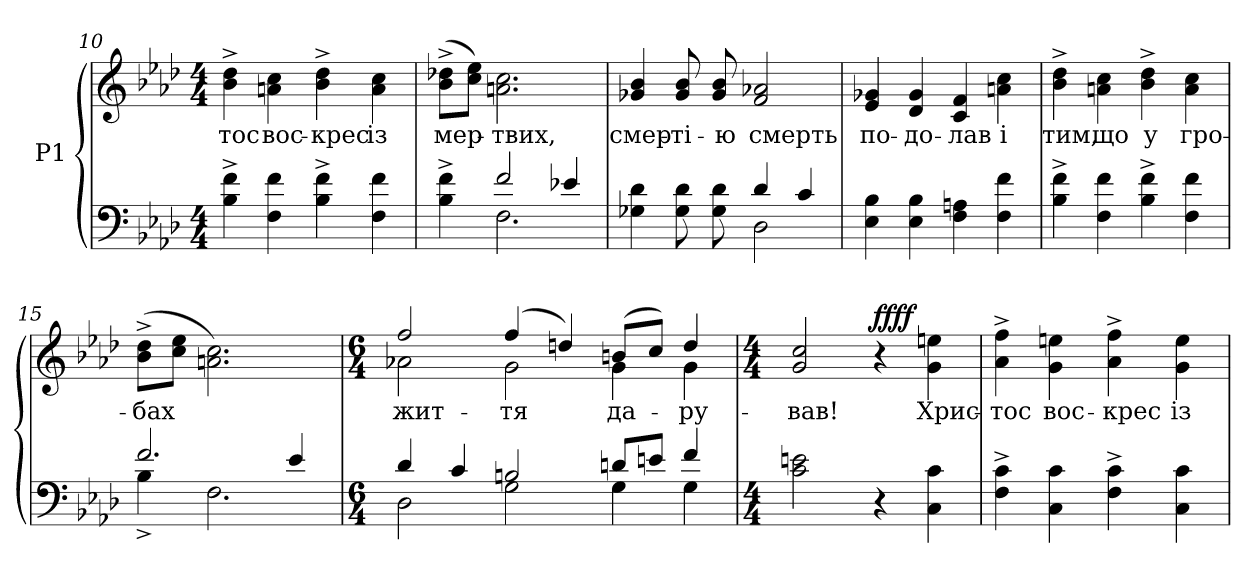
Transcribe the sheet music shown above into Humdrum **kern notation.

**kern	**kern	**text	**dynam
*part1	*part1	*part1	*part1
*staff2	*staff1	*staff1	*staff1/2
*I"P1	*	*	*
*clefF4	*clefG2	*	*
*k[b-e-a-d-]	*k[b-e-a-d-]	*	*
*A-:	*A-:	*	*
*M4/4	*M4/4	*	*
=10	=10	=10	=10
!	!	!LO:LY:b:color=#000000	!
4B-i\^ 4fi^	4b-i\^ 4dd-i^	-тос	.
!	!	!LO:LY:b:color=#000000	!
4Fi\ 4fi	4ani\ 4cci	вос-	.
!	!	!LO:LY:b:color=#000000	!
4B-i\^ 4fi^	4b-i\^ 4dd-i^	-крес	.
!	!	!LO:LY:b:color=#000000	!
4Fi\ 4fi	4ai\ 4cci	із	.
!!LO:LB:g=z
=11	=11	=11	=11
*^	*	*	*
!	!	!	!LO:LY:b:color=#000000	!
4B-i\^ 4fi^	4ryy	(8b-i\^ 8dd-Xi^L	мер-	.
.	.	8cci\ 8ee-iJ)	.	.
!	!	!	!LO:LY:b:color=#000000	!
2fi/	2.Fi\	2.ani\ 2.cci	-твих,	.
4e-Xi/	.	.	.	.
=12	=12	=12	=12	=12
!	!	!	!LO:LY:b:color=#000000	!
4G-Xi\ 4d-i	2ryy	4g-Xi/ 4b-i	смер-	.
!	!	!	!LO:LY:b:color=#000000	!
8G-i\ 8d-i	.	8g-i/ 8b-i	-ті-	.
!	!	!	!LO:LY:b:color=#000000	!
8G-i\ 8d-i	.	8g-i/ 8b-i	-ю	.
!	!	!	!LO:LY:b:color=#000000	!
4d-i/	2D-i\	2fi/ 2a-Xi	смерть	.
4ci/	.	.	.	.
*v	*v	*	*	*
=13	=13	=13	=13
!	!	!LO:LY:b:color=#000000	!
4E-i\ 4B-i	4e-i/ 4g-Xi	по-	.
!	!	!LO:LY:b:color=#000000	!
4E-i\ 4B-i	4d-i/ 4g-i	-до-	.
!	!	!LO:LY:b:color=#000000	!
4Fi\ 4Ani	4ci/ 4fi	-лав	.
!	!	!LO:LY:b:color=#000000	!
4Fi\ 4fi	4ani\ 4cci	і	.
=14	=14	=14	=14
!	!	!LO:LY:b:color=#000000	!
4B-i\^ 4fi^	4b-i\^ 4dd-i^	тим,	.
!	!	!LO:LY:b:color=#000000	!
4Fi\ 4fi	4ani\ 4cci	що	.
!	!	!LO:LY:b:color=#000000	!
4B-i\^ 4fi^	4b-i\^ 4dd-i^	у	.
!	!	!LO:LY:b:color=#000000	!
4Fi\ 4fi	4ai\ 4cci	гро-	.
=15	=15	=15	=15
*^	*	*	*
!	!	!	!LO:LY:b:color=#000000	!
2.fi/	4B-^i\	(8b-i\^ 8dd-i^L	-бах	.
.	.	8cci\ 8ee-iJ	.	.
.	2.Fi\	2.ani\ 2.cci)	.	.
4e-i/	.	.	.	.
!!LO:LB:g=z
=16	=16	=16	=16	=16
*M6/4	*	*M6/4	*	*
!	!	!	!LO:LY:b:color=#000000	!
*	*	*^	*	*
4d-i/	2D-i\	2ffi/	2a-Xi\	жит-	.
4ci/	.	.	.	.	.
!	!	!	!	!LO:LY:b:color=#000000	!
2Bni/	2Gi\	(4ffi/	2gi\	-тя	.
.	.	4ddni/)	.	.	.
!	!	!	!	!LO:LY:b:color=#000000	!
8dni/L	4Gi\	(8bni/L	4gi\	да-	.
8eni/J	.	8cci/J)	.	.	.
!	!	!	!	!LO:LY:b:color=#000000	!
4fi/	4Gi\	4ddi/	4gi\	-ру-	.
*v	*v	*	*	*	*
*	*v	*v	*	*
=17	=17	=17	=17
*M4/4	*M4/4	*	*
*^	*^	*	*
!	!	!	!	!LO:LY:b:color=#000000	!
*v	*v	*	*	*	*
*	*v	*v	*	*
2ci\ 2eni	2gi/ 2cci	-вав!	.
4r	4r	.	ff ff
!	!	!LO:LY:b:color=#000000	!
4Ci\ 4ci	4gi\ 4eeni	Хрис-	.
=18	=18	=18	=18
!	!	!LO:LY:b:color=#000000	!
4Fi\^ 4ci^	4a-i\^ 4ffi^	-тос	.
!	!	!LO:LY:b:color=#000000	!
4Ci\ 4ci	4gi\ 4eeni	вос-	.
!	!	!LO:LY:b:color=#000000	!
4Fi\^ 4ci^	4a-i\^ 4ffi^	-крес	.
!	!	!LO:LY:b:color=#000000	!
4Ci\ 4ci	4gi\ 4eei	із	.
=	=	=	=
*-	*-	*-	*-
